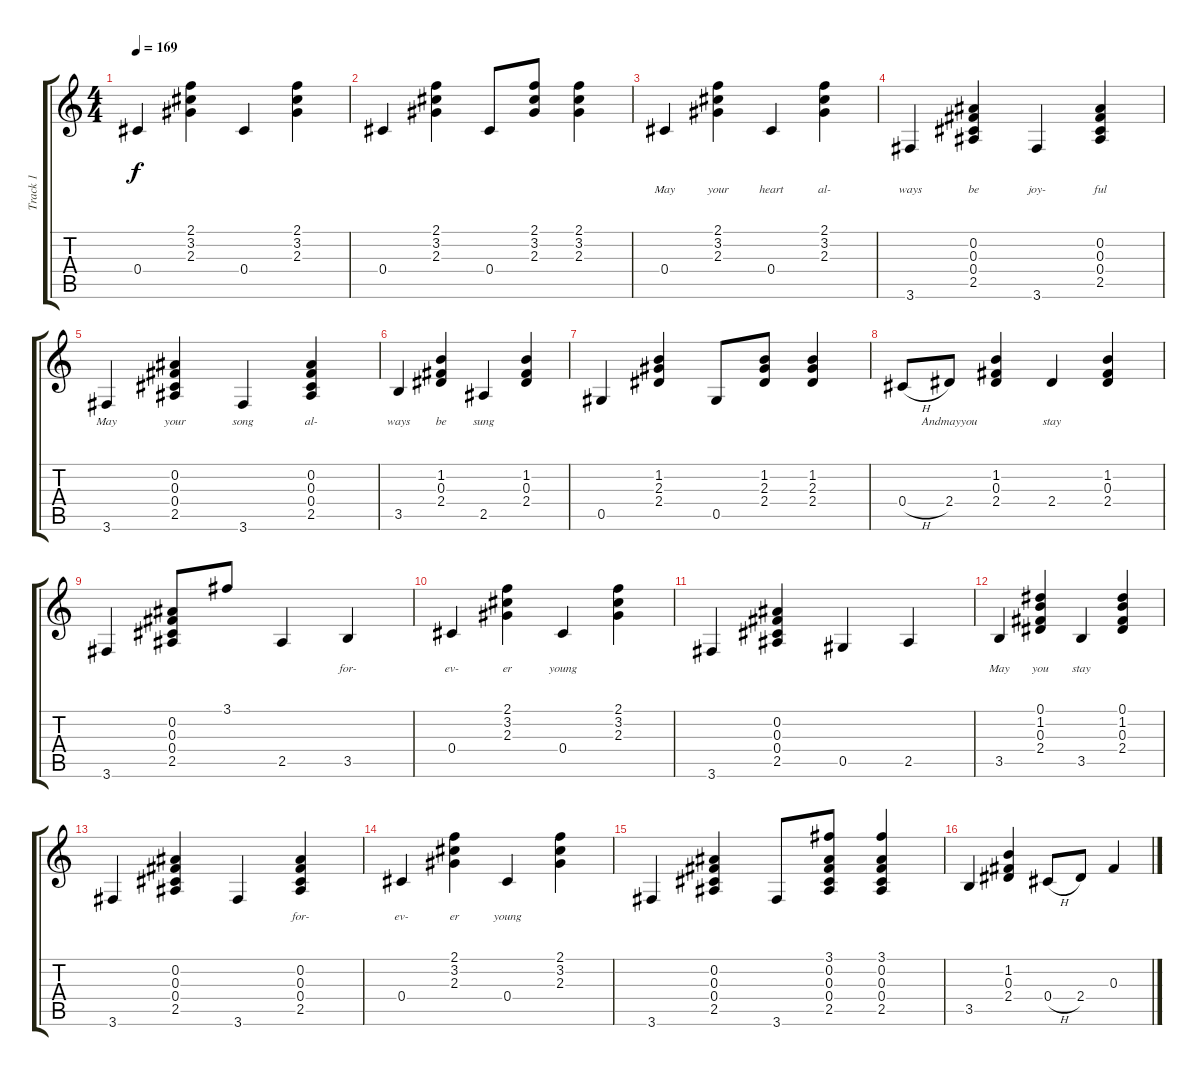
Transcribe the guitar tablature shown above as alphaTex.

\track ("Track 1" "Track 1") {instrument acousticguitarnylon}
\staff {score tabs}
\tuning (Eb4 Bb3 Gb3 Db3 Ab2 Eb2) {hide}
\ts (4 4)
\tempo 169
\clef g2
\ks c
0.4.4{lyrics (0 "") lyrics (1 "") lyrics (2 "") lyrics (3 "") lyrics (4 "") dy f} (2.1 3.2 2.3).4{lyrics (0 "") lyrics (1 "") lyrics (2 "") lyrics (3 "") lyrics (4 "")} 0.4.4{lyrics (0 "") lyrics (1 "") lyrics (2 "") lyrics (3 "") lyrics (4 "")} (2.1 3.2 2.3).4{lyrics (0 "") lyrics (1 "") lyrics (2 "") lyrics (3 "") lyrics (4 "")} |
0.4.4{lyrics (0 "") lyrics (1 "") lyrics (2 "") lyrics (3 "") lyrics (4 "")} (2.1 3.2 2.3).4{lyrics (0 "") lyrics (1 "") lyrics (2 "") lyrics (3 "") lyrics (4 "")} 0.4.8{lyrics (0 "") lyrics (1 "") lyrics (2 "") lyrics (3 "") lyrics (4 "")} (2.1 3.2 2.3).8{lyrics (0 "") lyrics (1 "") lyrics (2 "") lyrics (3 "") lyrics (4 "")} (2.1 3.2 2.3).4{lyrics (0 "") lyrics (1 "") lyrics (2 "") lyrics (3 "") lyrics (4 "")} |
0.4.4{lyrics (0 "May") lyrics (1 "") lyrics (2 "") lyrics (3 "") lyrics (4 "")} (2.1 3.2 2.3).4{lyrics (0 "your") lyrics (1 "") lyrics (2 "") lyrics (3 "") lyrics (4 "")} 0.4.4{lyrics (0 "heart") lyrics (1 "") lyrics (2 "") lyrics (3 "") lyrics (4 "")} (2.1 3.2 2.3).4{lyrics (0 "al-") lyrics (1 "") lyrics (2 "") lyrics (3 "") lyrics (4 "")} |
3.6.4{lyrics (0 "ways") lyrics (1 "") lyrics (2 "") lyrics (3 "") lyrics (4 "")} (0.2 0.3 0.4 2.5).4{lyrics (0 "be") lyrics (1 "") lyrics (2 "") lyrics (3 "") lyrics (4 "")} 3.6.4{lyrics (0 "joy-") lyrics (1 "") lyrics (2 "") lyrics (3 "") lyrics (4 "")} (0.2 0.3 0.4 2.5).4{lyrics (0 "ful") lyrics (1 "") lyrics (2 "") lyrics (3 "") lyrics (4 "")} |
3.6.4{lyrics (0 "May") lyrics (1 "") lyrics (2 "") lyrics (3 "") lyrics (4 "")} (0.2 0.3 0.4 2.5).4{lyrics (0 "your") lyrics (1 "") lyrics (2 "") lyrics (3 "") lyrics (4 "")} 3.6.4{lyrics (0 "song") lyrics (1 "") lyrics (2 "") lyrics (3 "") lyrics (4 "")} (0.2 0.3 0.4 2.5).4{lyrics (0 "al-") lyrics (1 "") lyrics (2 "") lyrics (3 "") lyrics (4 "")} |
3.5.4{lyrics (0 "ways") lyrics (1 "") lyrics (2 "") lyrics (3 "") lyrics (4 "")} (1.2 0.3 2.4).4{lyrics (0 "be") lyrics (1 "") lyrics (2 "") lyrics (3 "") lyrics (4 "")} 2.5.4{lyrics (0 "sung") lyrics (1 "") lyrics (2 "") lyrics (3 "") lyrics (4 "")} (1.2 0.3 2.4).4{lyrics (0 "") lyrics (1 "") lyrics (2 "") lyrics (3 "") lyrics (4 "")} |
0.5.4{lyrics (0 "") lyrics (1 "") lyrics (2 "") lyrics (3 "") lyrics (4 "")} (1.2 2.3 2.4).4{lyrics (0 "") lyrics (1 "") lyrics (2 "") lyrics (3 "") lyrics (4 "")} 0.5.8{lyrics (0 "") lyrics (1 "") lyrics (2 "") lyrics (3 "") lyrics (4 "")} (1.2 2.3 2.4).8{lyrics (0 "") lyrics (1 "") lyrics (2 "") lyrics (3 "") lyrics (4 "")} (1.2 2.3 2.4).4{lyrics (0 "") lyrics (1 "") lyrics (2 "") lyrics (3 "") lyrics (4 "")} |
0.4{h}.8{lyrics (0 "") lyrics (1 "") lyrics (2 "") lyrics (3 "") lyrics (4 "")} 2.4.8{lyrics (0 "Andmayyou") lyrics (1 "") lyrics (2 "") lyrics (3 "") lyrics (4 "")} (1.2 0.3 2.4).4{lyrics (0 "") lyrics (1 "") lyrics (2 "") lyrics (3 "") lyrics (4 "")} 2.4.4{lyrics (0 "stay") lyrics (1 "") lyrics (2 "") lyrics (3 "") lyrics (4 "")} (1.2 0.3 2.4).4{lyrics (0 "") lyrics (1 "") lyrics (2 "") lyrics (3 "") lyrics (4 "")} |
3.6.4{lyrics (0 "") lyrics (1 "") lyrics (2 "") lyrics (3 "") lyrics (4 "")} (0.2 0.3 0.4 2.5).8{lyrics (0 "") lyrics (1 "") lyrics (2 "") lyrics (3 "") lyrics (4 "")} 3.1.8{lyrics (0 "") lyrics (1 "") lyrics (2 "") lyrics (3 "") lyrics (4 "")} 2.5.4{lyrics (0 "") lyrics (1 "") lyrics (2 "") lyrics (3 "") lyrics (4 "")} 3.5.4{lyrics (0 "for-") lyrics (1 "") lyrics (2 "") lyrics (3 "") lyrics (4 "")} |
0.4.4{lyrics (0 "ev-") lyrics (1 "") lyrics (2 "") lyrics (3 "") lyrics (4 "")} (2.1 3.2 2.3).4{lyrics (0 "er") lyrics (1 "") lyrics (2 "") lyrics (3 "") lyrics (4 "")} 0.4.4{lyrics (0 "young") lyrics (1 "") lyrics (2 "") lyrics (3 "") lyrics (4 "")} (2.1 3.2 2.3).4{lyrics (0 "") lyrics (1 "") lyrics (2 "") lyrics (3 "") lyrics (4 "")} |
3.6.4{lyrics (0 "") lyrics (1 "") lyrics (2 "") lyrics (3 "") lyrics (4 "")} (0.2 0.3 0.4 2.5).4{lyrics (0 "") lyrics (1 "") lyrics (2 "") lyrics (3 "") lyrics (4 "")} 0.5.4{lyrics (0 "") lyrics (1 "") lyrics (2 "") lyrics (3 "") lyrics (4 "")} 2.5.4{lyrics (0 "") lyrics (1 "") lyrics (2 "") lyrics (3 "") lyrics (4 "")} |
3.5.4{lyrics (0 "May") lyrics (1 "") lyrics (2 "") lyrics (3 "") lyrics (4 "")} (0.1 1.2 0.3 2.4).4{lyrics (0 "you") lyrics (1 "") lyrics (2 "") lyrics (3 "") lyrics (4 "")} 3.5.4{lyrics (0 "stay") lyrics (1 "") lyrics (2 "") lyrics (3 "") lyrics (4 "")} (0.1 1.2 0.3 2.4).4{lyrics (0 "") lyrics (1 "") lyrics (2 "") lyrics (3 "") lyrics (4 "")} |
3.6.4{lyrics (0 "") lyrics (1 "") lyrics (2 "") lyrics (3 "") lyrics (4 "")} (0.2 0.3 0.4 2.5).4{lyrics (0 "") lyrics (1 "") lyrics (2 "") lyrics (3 "") lyrics (4 "")} 3.6.4{lyrics (0 "") lyrics (1 "") lyrics (2 "") lyrics (3 "") lyrics (4 "")} (0.2 0.3 0.4 2.5).4{lyrics (0 "for-") lyrics (1 "") lyrics (2 "") lyrics (3 "") lyrics (4 "")} |
0.4.4{lyrics (0 "ev-") lyrics (1 "") lyrics (2 "") lyrics (3 "") lyrics (4 "")} (2.1 3.2 2.3).4{lyrics (0 "er") lyrics (1 "") lyrics (2 "") lyrics (3 "") lyrics (4 "")} 0.4.4{lyrics (0 "young") lyrics (1 "") lyrics (2 "") lyrics (3 "") lyrics (4 "")} (2.1 3.2 2.3).4 |
3.6.4 (0.2 0.3 0.4 2.5).4 3.6.8 (3.1 0.2 0.3 0.4 2.5).8 (3.1 0.2 0.3 0.4 2.5).4 |
3.5.4 (1.2 0.3 2.4).4 0.4{h}.8 2.4.8 0.3.4
